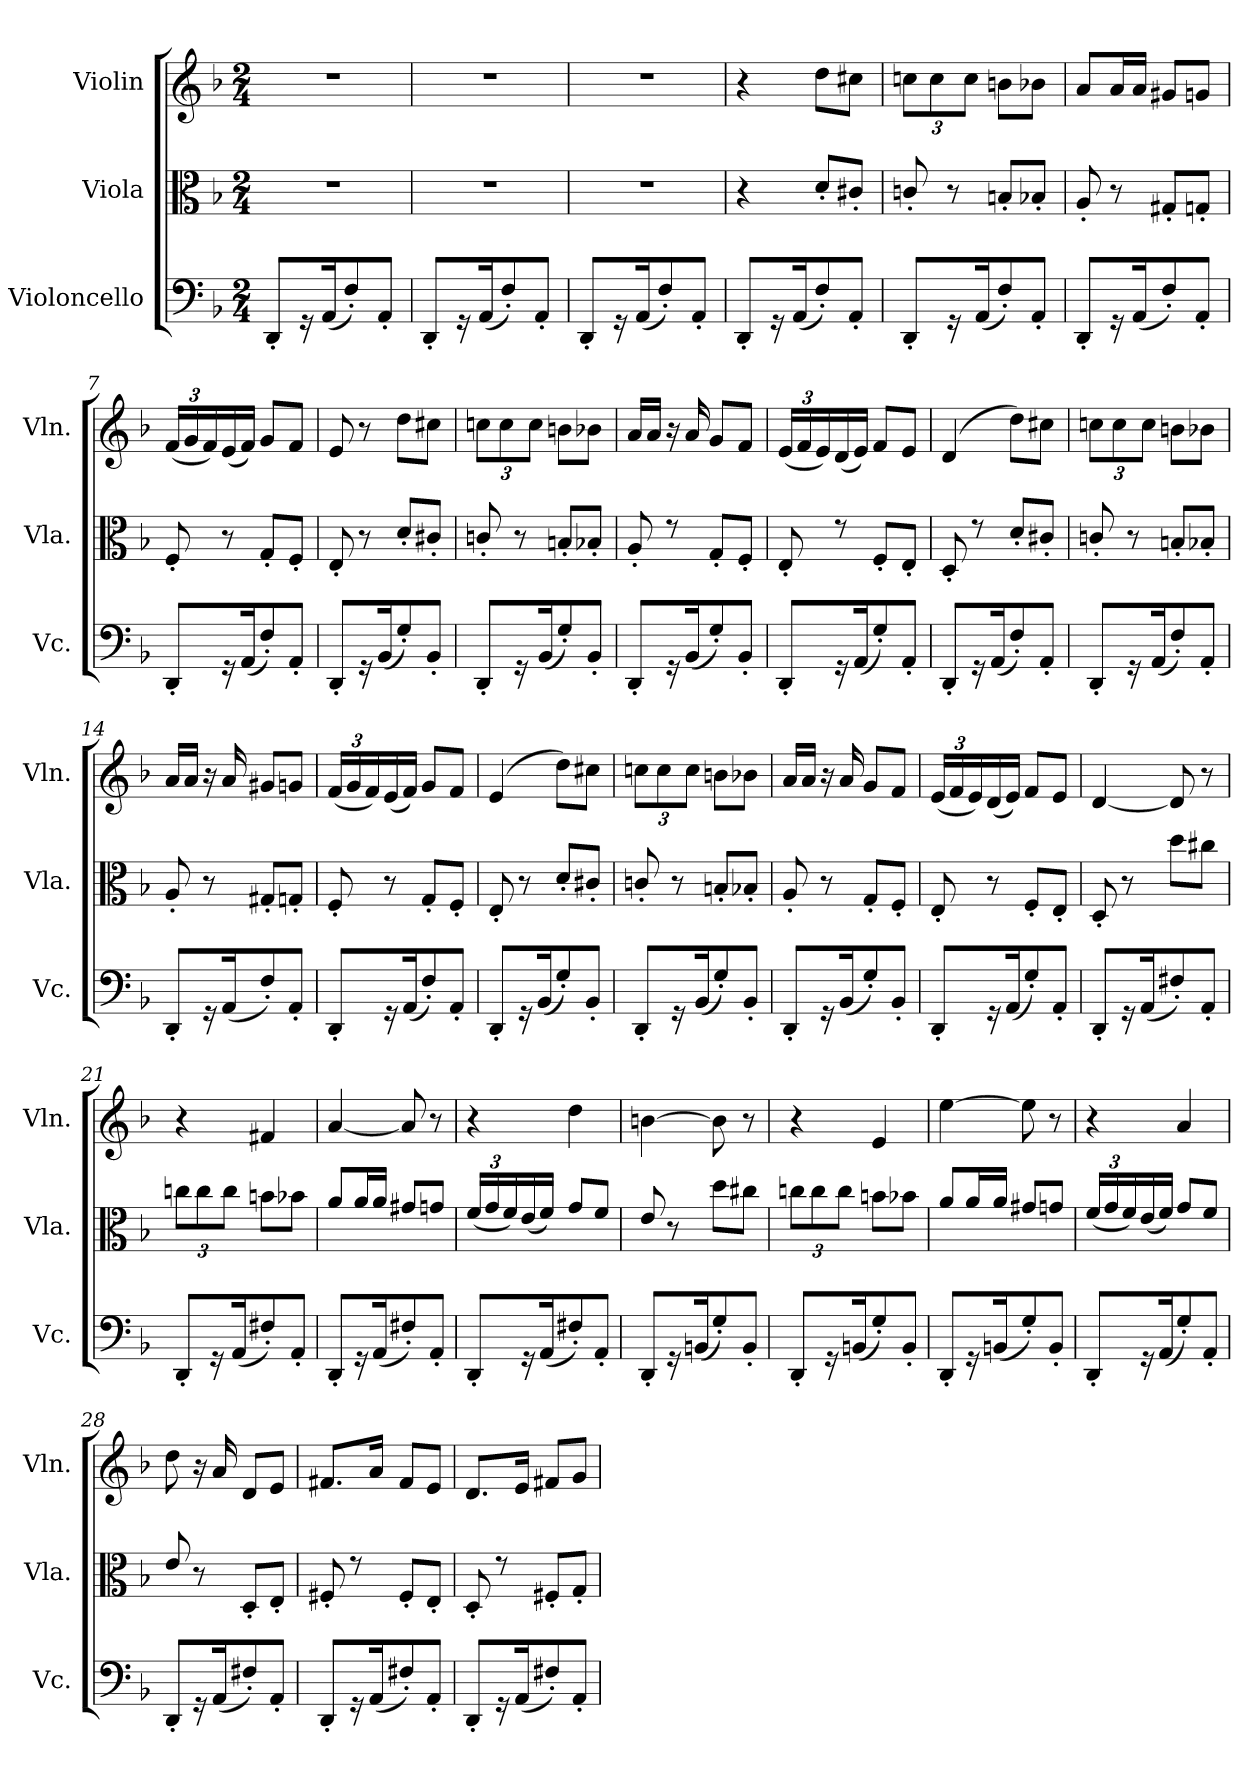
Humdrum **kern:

**kern	**kern	**kern
*part3	*part2	*part1
*staff3	*staff2	*staff1
*I"Violoncello	*I"Viola	*I"Violin
*I'Vc.	*I'Vla.	*I'Vln.
*clefF4	*clefC3	*clefG2
*k[b-]	*k[b-]	*k[b-]
*M2/4	*M2/4	*M2/4
*MM60	*MM60	*MM60
=1	=1	=1
8DD'/L	2r	2r
16r	.	.
(16AA/K	.	.
8F'/)	.	.
8AA'/J	.	.
=2	=2	=2
8DD'/L	2r	2r
16r	.	.
(16AA/K	.	.
8F'/)	.	.
8AA'/J	.	.
=3	=3	=3
8DD'/L	2r	2r
16r	.	.
(16AA/K	.	.
8F'/)	.	.
8AA'/J	.	.
=4	=4	=4
8DD'/L	4r	4r
16r	.	.
(16AA/K	.	.
8F'/)	8d'/L	8dd\L
8AA'/J	8c#X'/J	8cc#X\J
=5	=5	=5
*	*	*Xbrackettup
8DD'/L	8cn'/	12ccn\L
.	.	12cc\
16r	8r	.
.	.	12cc\J
(16AA/K	.	.
8F'/)	8Bn'/L	8bn\L
8AA'/J	8B-X'/J	8b-X\J
=6	=6	=6
8DD'/L	8A'/	8a/L
16r	8r	16a/L
(16AA/K	.	16a/JJ
8F'/)	8G#X'/L	8g#X/L
8AA'/J	8Gn'/J	8gn/J
!!LO:LB:g=z
=7	=7	=7
8DD'/L	8F'/	(24f/LL
.	.	24g/
.	.	24f/)
16r	8r	(16e/
(16AA/K	.	16f/JJ)
8F'/)	8G'/L	8g/L
8AA'/J	8F'/J	8f/J
=8	=8	=8
8DD'/L	8E'/	8e/
16r	8r	8r
(16BB-/K	.	.
8G'/)	8d'/L	8dd\L
8BB-'/J	8c#X'/J	8cc#X\J
=9	=9	=9
8DD'/L	8cn'/	12ccn\L
.	.	12cc\
16r	8r	.
.	.	12cc\J
(16BB-/K	.	.
8G'/)	8Bn'/L	8bn\L
8BB-'/J	8B-X'/J	8b-X\J
=10	=10	=10
8DD'/L	8A'/	16a/LL
.	.	16a/JJ
16r	8re	16r
(16BB-/K	.	16a/
8G'/)	8G'/L	8g/L
8BB-'/J	8F'/J	8f/J
=11	=11	=11
8DD'/L	8E'/	(24e/LL
.	.	24f/
.	.	24e/)
16r	8re	(16d/
(16AA/K	.	16e/JJ)
8G'/)	8F'/L	8f/L
8AA'/J	8E'/J	8e/J
=12	=12	=12
8DD'/L	8D'/	(4d/
16r	8re	.
(16AA/K	.	.
8F'/)	8d'/L	8dd\L)
8AA'/J	8c#X'/J	8cc#X\J
!!LO:LB:g=z
=13	=13	=13
8DD'/L	8cn'/	12ccn\L
.	.	12cc\
16r	8r	.
.	.	12cc\J
(16AA/K	.	.
8F'/)	8Bn'/L	8bn\L
8AA'/J	8B-X'/J	8b-X\J
=14	=14	=14
8DD'/L	8A'/	16a/LL
.	.	16a/JJ
16r	8r	16r
(16AA/K	.	16a/
8F'/)	8G#X'/L	8g#X/L
8AA'/J	8Gn'/J	8gn/J
=15	=15	=15
8DD'/L	8F'/	(24f/LL
.	.	24g/
.	.	24f/)
16r	8r	(16e/
(16AA/K	.	16f/JJ)
8F'/)	8G'/L	8g/L
8AA'/J	8F'/J	8f/J
=16	=16	=16
8DD'/L	8E'/	(4e/
16r	8r	.
(16BB-/K	.	.
8G'/)	8d'/L	8dd\L)
8BB-'/J	8c#X'/J	8cc#X\J
=17	=17	=17
8DD'/L	8cn'/	12ccn\L
.	.	12cc\
16r	8r	.
.	.	12cc\J
(16BB-/K	.	.
8G'/)	8Bn'/L	8bn\L
8BB-'/J	8B-X'/J	8b-X\J
=18	=18	=18
8DD'/L	8A'/	16a/LL
.	.	16a/JJ
16r	8r	16r
(16BB-/K	.	16a/
8G'/)	8G'/L	8g/L
8BB-'/J	8F'/J	8f/J
!!LO:PB:g=z
=19	=19	=19
8DD'/L	8E'/	(24e/LL
.	.	24f/
.	.	24e/)
16r	8r	(16d/
(16AA/K	.	16e/JJ)
8G'/)	8F'/L	8f/L
8AA'/J	8E'/J	8e/J
=20	=20	=20
8DD'/L	8D'/	[4d/
16r	8r	.
(16AA/K	.	.
8F#X'/)	8dd\L	8d/]
8AA'/J	8cc#X\J	8r
=21	=21	=21
*	*Xbrackettup	*
8DD'/L	12ccn\L	4r
.	12cc\	.
16r	.	.
.	12cc\J	.
(16AA/K	.	.
8F#X'/)	8bn\L	4f#X/
8AA'/J	8b-X\J	.
=22	=22	=22
8DD'/L	8a/L	[4a/
16r	16a/L	.
(16AA/K	16a/JJ	.
8F#X'/)	8g#X/L	8a/]
8AA'/J	8gn/J	8r
=23	=23	=23
8DD'/L	(24f/LL	4r
.	24g/	.
.	24f/)	.
16r	(16e/	.
(16AA/K	16f/JJ)	.
8F#X'/)	8g/L	4dd\
8AA'/J	8f/J	.
=24	=24	=24
8DD'/L	8e/	[4bn\
16r	8r	.
(16BBn/K	.	.
8G'/)	8dd\L	8b\]
8BB'/J	8cc#X\J	8r
!!LO:LB:g=z
=25	=25	=25
8DD'/L	12ccn\L	4r
.	12cc\	.
16r	.	.
.	12cc\J	.
(16BBn/K	.	.
8G'/)	8bn\L	4e/
8BB'/J	8b-X\J	.
=26	=26	=26
8DD'/L	8a/L	[4ee\
16r	16a/L	.
(16BBn/K	16a/JJ	.
8G'/)	8g#X/L	8ee\]
8BB'/J	8gn/J	8r
=27	=27	=27
8DD'/L	(24f/LL	4r
.	24g/	.
.	24f/)	.
16r	(16e/	.
(16AA/K	16f/JJ)	.
8G'/)	8g/L	4a/
8AA'/J	8f/J	.
=28	=28	=28
8DD'/L	8e/	8dd\
16r	8r	16r
(16AA/K	.	16a/
8F#X'/)	8D'/L	8d/L
8AA'/J	8E'/J	8e/J
=29	=29	=29
8DD'/L	8F#X'/	8.f#X/L
16r	8re	.
(16AA/K	.	16a/Jk
8F#X'/)	8F#'/L	8f#/L
8AA'/J	8E'/J	8e/J
=30	=30	=30
8DD'/L	8D'/	8.d/L
16r	8re	.
(16AA/K	.	16e/Jk
8F#X'/)	8F#X'/L	8f#X/L
8AA'/J	8G'/J	8g/J
=	=	=
*-	*-	*-
